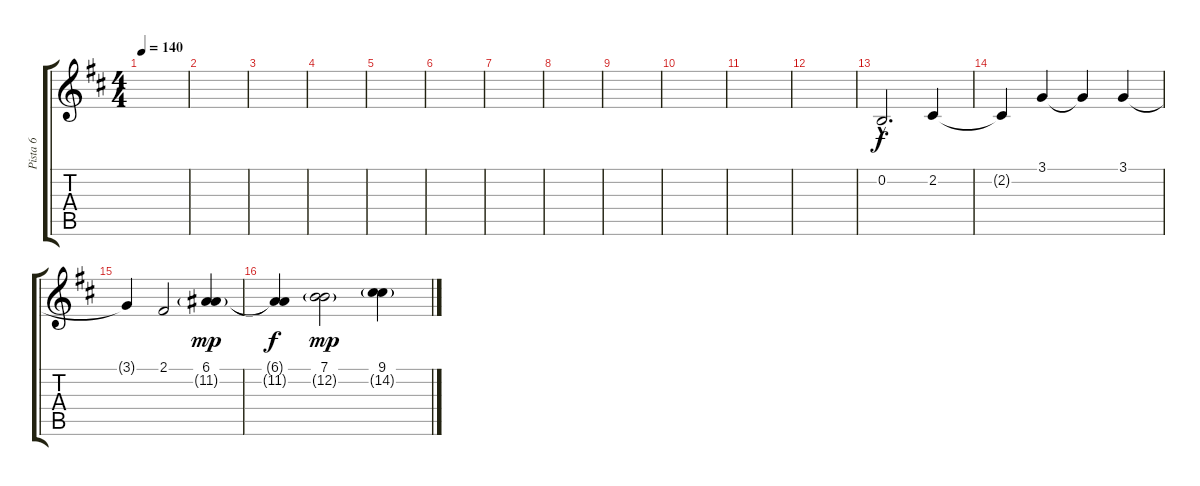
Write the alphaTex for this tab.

\track ("Pista 6" "Pista 6") {instrument synthstrings1}
\staff {score tabs}
\tuning (E4 B3 G3 D3 A2 E2) {hide}
\ts (4 4)
\tempo 140
\clef g2
\ks d
|
|
|
|
|
|
|
|
|
|
|
|
0.2{hac}.2{d} 2.2.4 |
2.2{t}.4 3.1.4 3.1{t}.4 3.1.4 |
3.1{t}.4 2.1.2 (6.1 11.2{g}).4{dy mp} |
(6.1{t} 11.2{t}).4{dy f} (7.1 12.2{g}).2{dy mp} (9.1 14.2{g}).4
